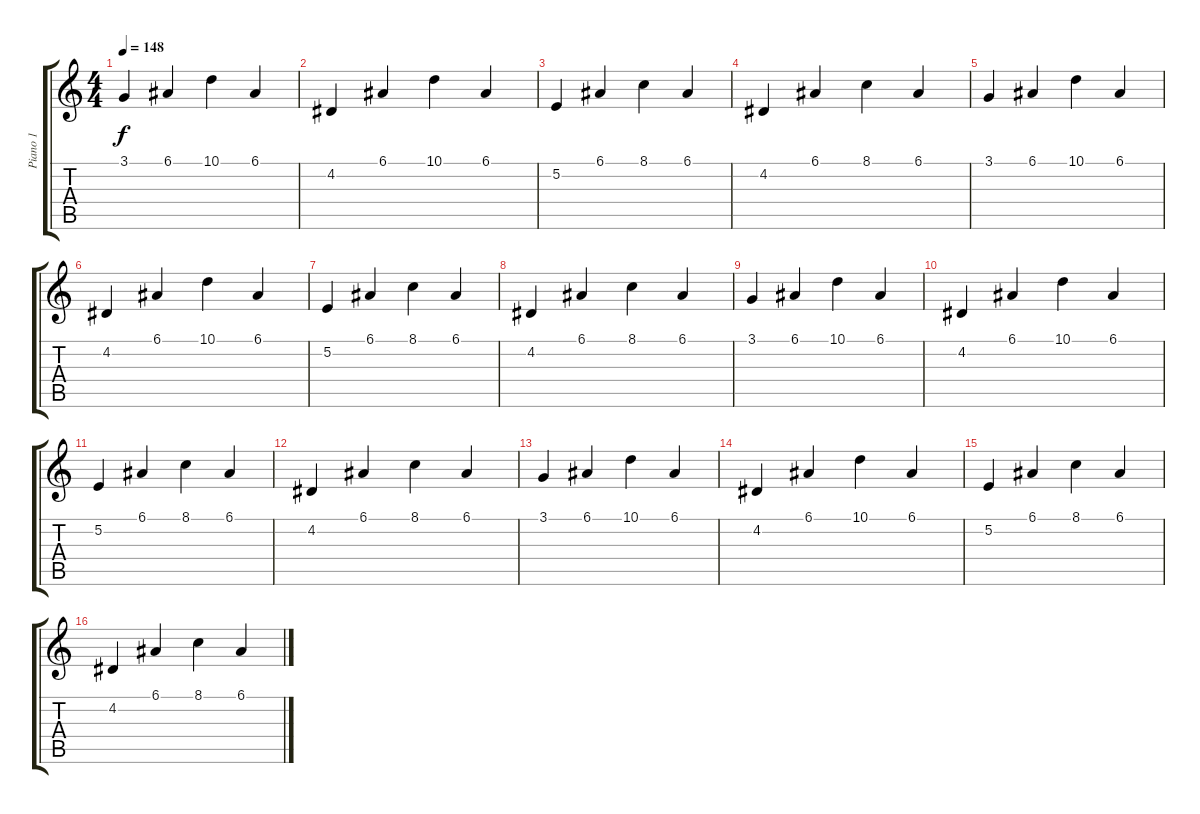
\track ("Piano 1" "Piano 1") {instrument acousticgrandpiano}
\staff {score tabs}
\tuning (E4 B3 G3 D3 A2 E2) {hide}
\ts (4 4)
\tempo 148
\clef g2
\ks c
3.1.4{dy f instrument acousticgrandpiano} 6.1.4 10.1.4 6.1.4 |
4.2.4 6.1.4 10.1.4 6.1.4 |
5.2.4 6.1.4 8.1.4 6.1.4 |
4.2.4 6.1.4 8.1.4 6.1.4 |
3.1.4 6.1.4 10.1.4 6.1.4 |
4.2.4 6.1.4 10.1.4 6.1.4 |
5.2.4 6.1.4 8.1.4 6.1.4 |
4.2.4 6.1.4 8.1.4 6.1.4 |
3.1.4{volume 11} 6.1.4 10.1.4 6.1.4 |
4.2.4 6.1.4 10.1.4 6.1.4 |
5.2.4 6.1.4 8.1.4 6.1.4 |
4.2.4 6.1.4 8.1.4 6.1.4 |
3.1.4 6.1.4 10.1.4 6.1.4 |
4.2.4 6.1.4 10.1.4 6.1.4 |
5.2.4 6.1.4 8.1.4 6.1.4 |
4.2.4 6.1.4 8.1.4 6.1.4
